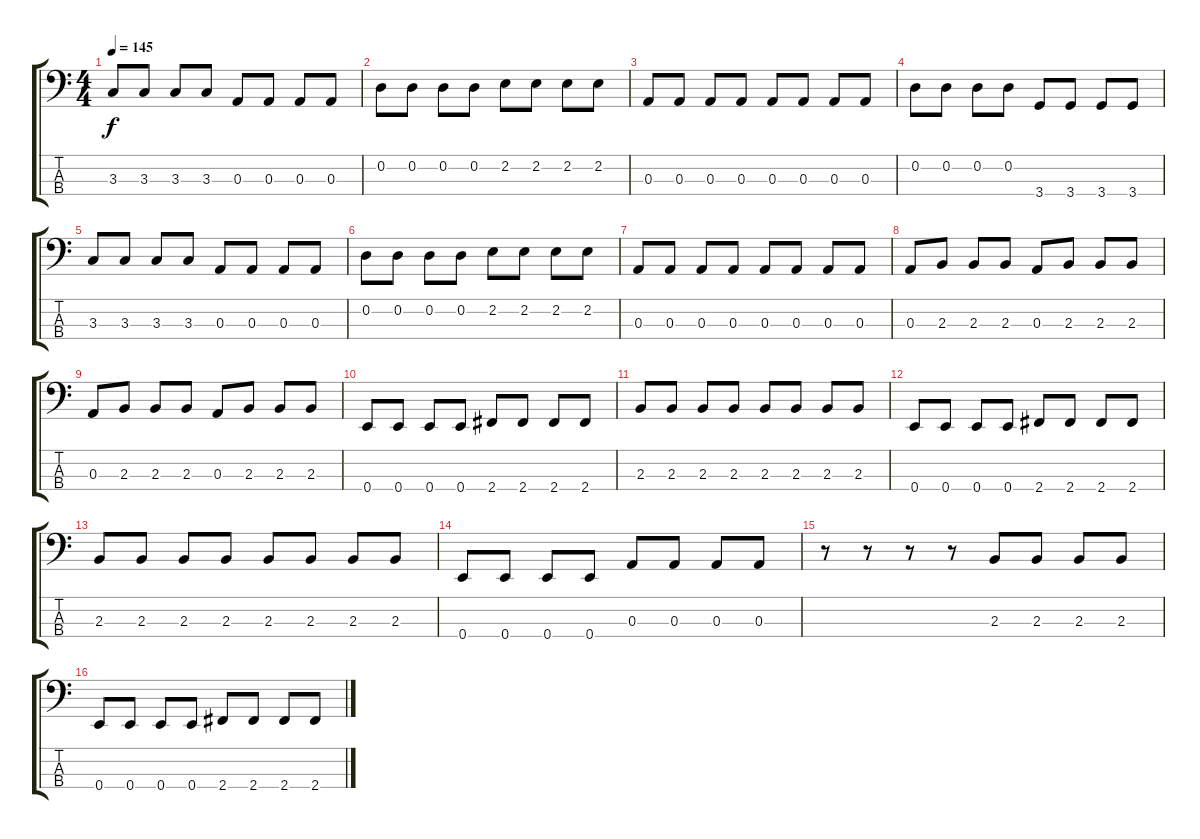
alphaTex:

\track "" {instrument electricbassfinger}
\staff {score tabs}
\tuning (G2 D2 A1 E1) {hide}
\ts (4 4)
\tempo 145
\clef f4
\ks c
3.3.8{dy f} 3.3.8 3.3.8 3.3.8 0.3.8 0.3.8 0.3.8 0.3.8 |
0.2.8 0.2.8 0.2.8 0.2.8 2.2.8 2.2.8 2.2.8 2.2.8 |
0.3.8 0.3.8 0.3.8 0.3.8 0.3.8 0.3.8 0.3.8 0.3.8 |
0.2.8 0.2.8 0.2.8 0.2.8 3.4.8 3.4.8 3.4.8 3.4.8 |
3.3.8 3.3.8 3.3.8 3.3.8 0.3.8 0.3.8 0.3.8 0.3.8 |
0.2.8 0.2.8 0.2.8 0.2.8 2.2.8 2.2.8 2.2.8 2.2.8 |
0.3.8 0.3.8 0.3.8 0.3.8 0.3.8 0.3.8 0.3.8 0.3.8 |
0.3.8 2.3.8 2.3.8 2.3.8 0.3.8 2.3.8 2.3.8 2.3.8 |
0.3.8 2.3.8 2.3.8 2.3.8 0.3.8 2.3.8 2.3.8 2.3.8 |
0.4.8 0.4.8 0.4.8 0.4.8 2.4.8 2.4.8 2.4.8 2.4.8 |
2.3.8 2.3.8 2.3.8 2.3.8 2.3.8 2.3.8 2.3.8 2.3.8 |
0.4.8 0.4.8 0.4.8 0.4.8 2.4.8 2.4.8 2.4.8 2.4.8 |
2.3.8 2.3.8 2.3.8 2.3.8 2.3.8 2.3.8 2.3.8 2.3.8 |
0.4.8 0.4.8 0.4.8 0.4.8 0.3.8 0.3.8 0.3.8 0.3.8 |
r.8 r.8 r.8 r.8 2.3.8 2.3.8 2.3.8 2.3.8 |
0.4.8 0.4.8 0.4.8 0.4.8 2.4.8 2.4.8 2.4.8 2.4.8
